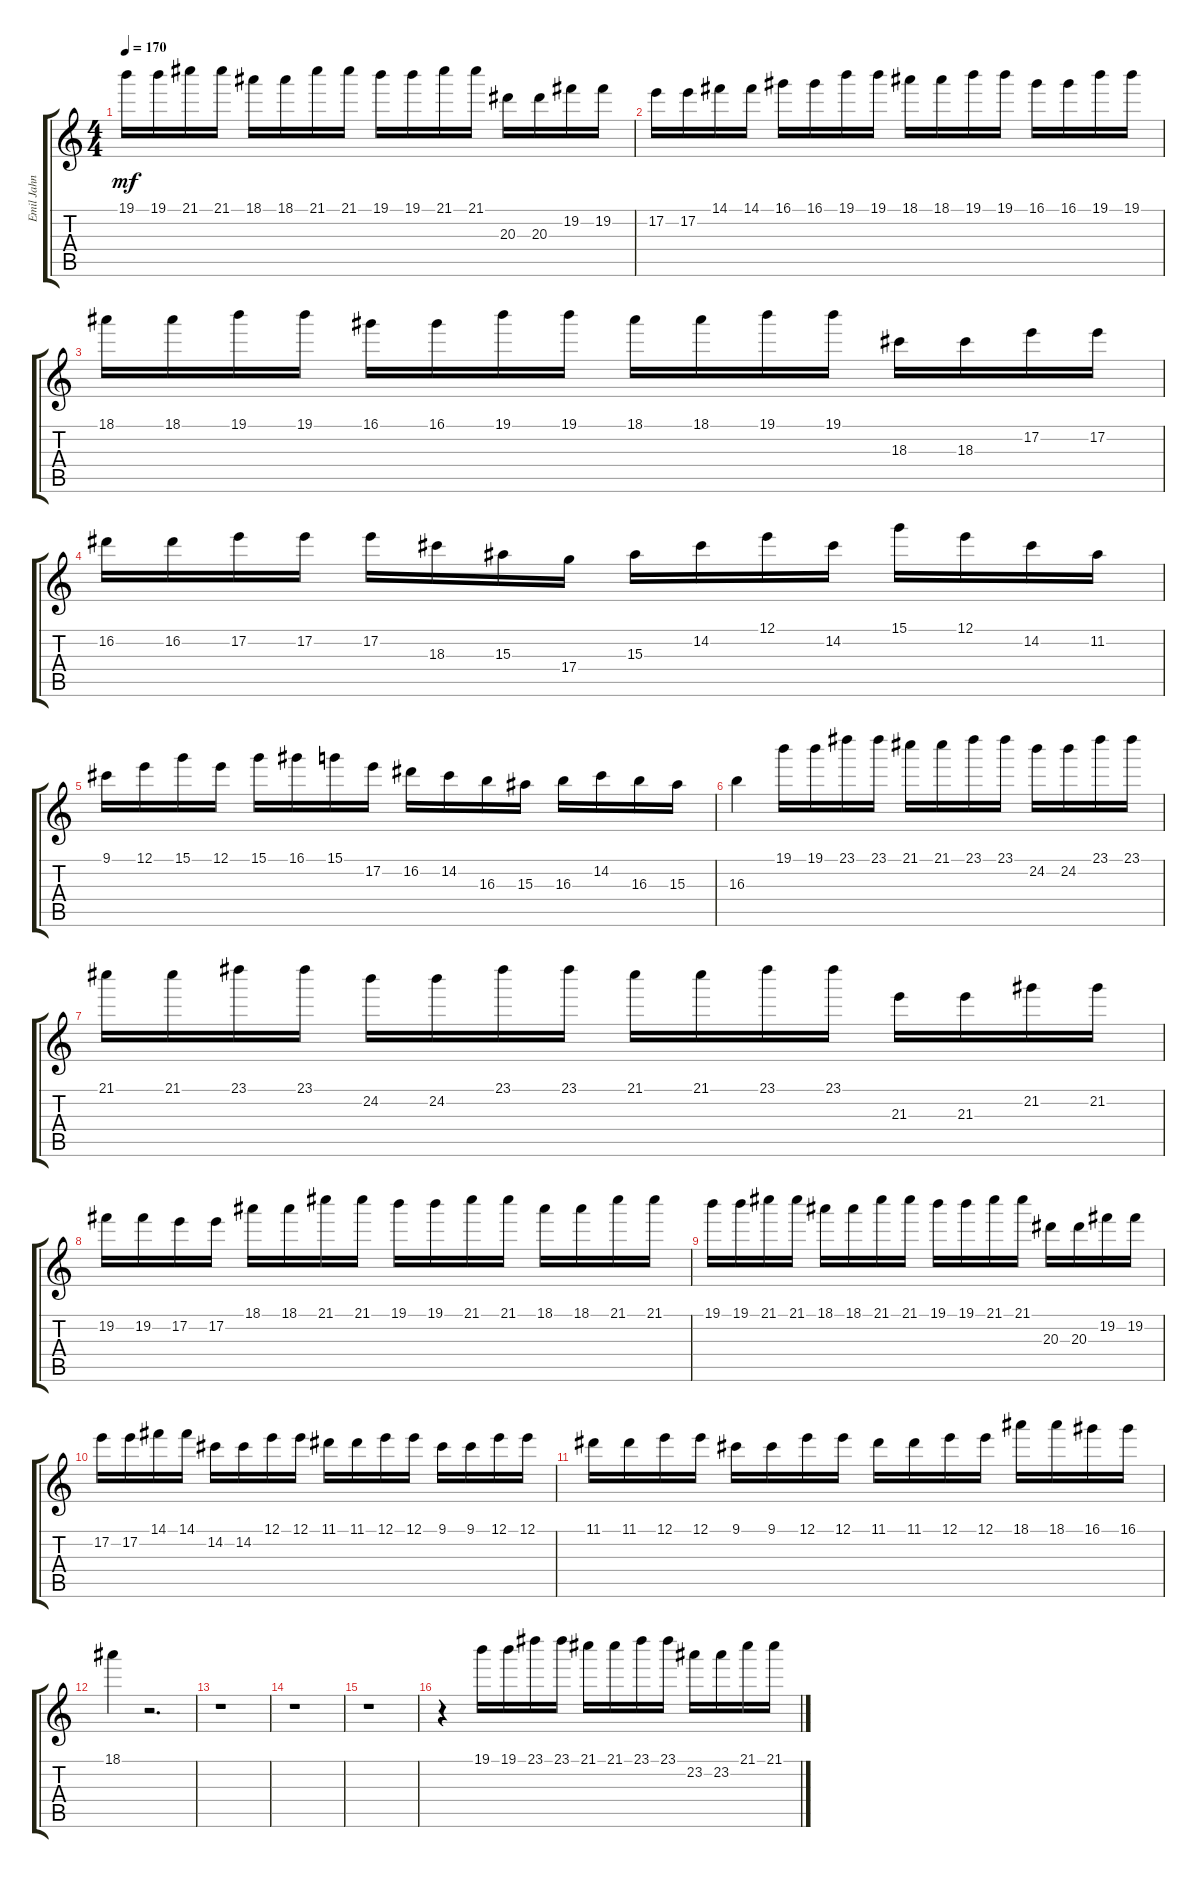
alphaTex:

\track ("Emil Jahn Christian Stenros" "Emil Jahn ") {instrument overdrivenguitar}
\staff {score tabs}
\tuning (E4 B3 G3 D3 A2 E2) {hide}
\ts (4 4)
\tempo 170
\clef g2
\ks c
19.1.16{dy mf} 19.1.16 21.1.16 21.1.16 18.1.16 18.1.16 21.1.16 21.1.16 19.1.16 19.1.16 21.1.16 21.1.16 20.3.16 20.3.16 19.2.16 19.2.16 |
17.2.16 17.2.16 14.1.16 14.1.16 16.1.16 16.1.16 19.1.16 19.1.16 18.1.16 18.1.16 19.1.16 19.1.16 16.1.16 16.1.16 19.1.16 19.1.16 |
18.1.16 18.1.16 19.1.16 19.1.16 16.1.16 16.1.16 19.1.16 19.1.16 18.1.16 18.1.16 19.1.16 19.1.16 18.3.16 18.3.16 17.2.16 17.2.16 |
16.2.16 16.2.16 17.2.16 17.2.16 17.2.16 18.3.16 15.3.16 17.4.16 15.3.16 14.2.16 12.1.16 14.2.16 15.1.16 12.1.16 14.2.16 11.2.16 |
9.1.16 12.1.16 15.1.16 12.1.16 15.1.16 16.1.16 15.1.16 17.2.16 16.2.16 14.2.16 16.3.16 15.3.16 16.3.16 14.2.16 16.3.16 15.3.16 |
16.3.4 19.1.16 19.1.16 23.1.16 23.1.16 21.1.16 21.1.16 23.1.16 23.1.16 24.2.16 24.2.16 23.1.16 23.1.16 |
21.1.16 21.1.16 23.1.16 23.1.16 24.2.16 24.2.16 23.1.16 23.1.16 21.1.16 21.1.16 23.1.16 23.1.16 21.3.16 21.3.16 21.2.16 21.2.16 |
19.2.16 19.2.16 17.2.16 17.2.16 18.1.16 18.1.16 21.1.16 21.1.16 19.1.16 19.1.16 21.1.16 21.1.16 18.1.16 18.1.16 21.1.16 21.1.16 |
19.1.16 19.1.16 21.1.16 21.1.16 18.1.16 18.1.16 21.1.16 21.1.16 19.1.16 19.1.16 21.1.16 21.1.16 20.3.16 20.3.16 19.2.16 19.2.16 |
17.2.16 17.2.16 14.1.16 14.1.16 14.2.16 14.2.16 12.1.16 12.1.16 11.1.16 11.1.16 12.1.16 12.1.16 9.1.16 9.1.16 12.1.16 12.1.16 |
11.1.16 11.1.16 12.1.16 12.1.16 9.1.16 9.1.16 12.1.16 12.1.16 11.1.16 11.1.16 12.1.16 12.1.16 18.1.16 18.1.16 16.1.16 16.1.16 |
18.1.4 r.2{d} |
r.1 |
r.1 |
r.1 |
r.4 19.1.16 19.1.16 23.1.16 23.1.16 21.1.16 21.1.16 23.1.16 23.1.16 23.2.16 23.2.16 21.1.16 21.1.16
